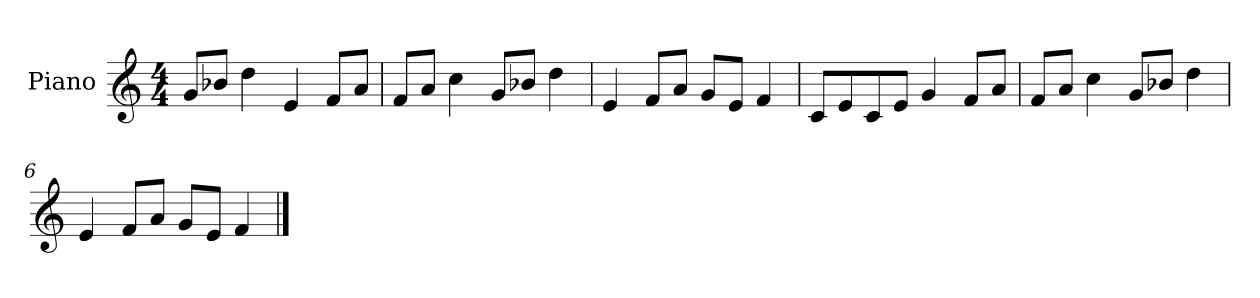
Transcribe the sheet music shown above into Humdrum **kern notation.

**kern
*part1
*staff1
*I"Piano
*I'P-no
*clefG2
*k[]
*M4/4
*MM90
=1
8g/L
8b-X/J
4dd\
4e/
8f/L
8a/J
=2
8f/L
8a/J
4cc\
8g/L
8b-X/J
4dd\
=3
4e/
8f/L
8a/J
8g/L
8e/J
4f/
=4
8c/L
8e/
8c/
8e/J
4g/
8f/L
8a/J
=5
8f/L
8a/J
4cc\
8g/L
8b-X/J
4dd\
=6
4e/
8f/L
8a/J
8g/L
8e/J
4f/
==
*-
